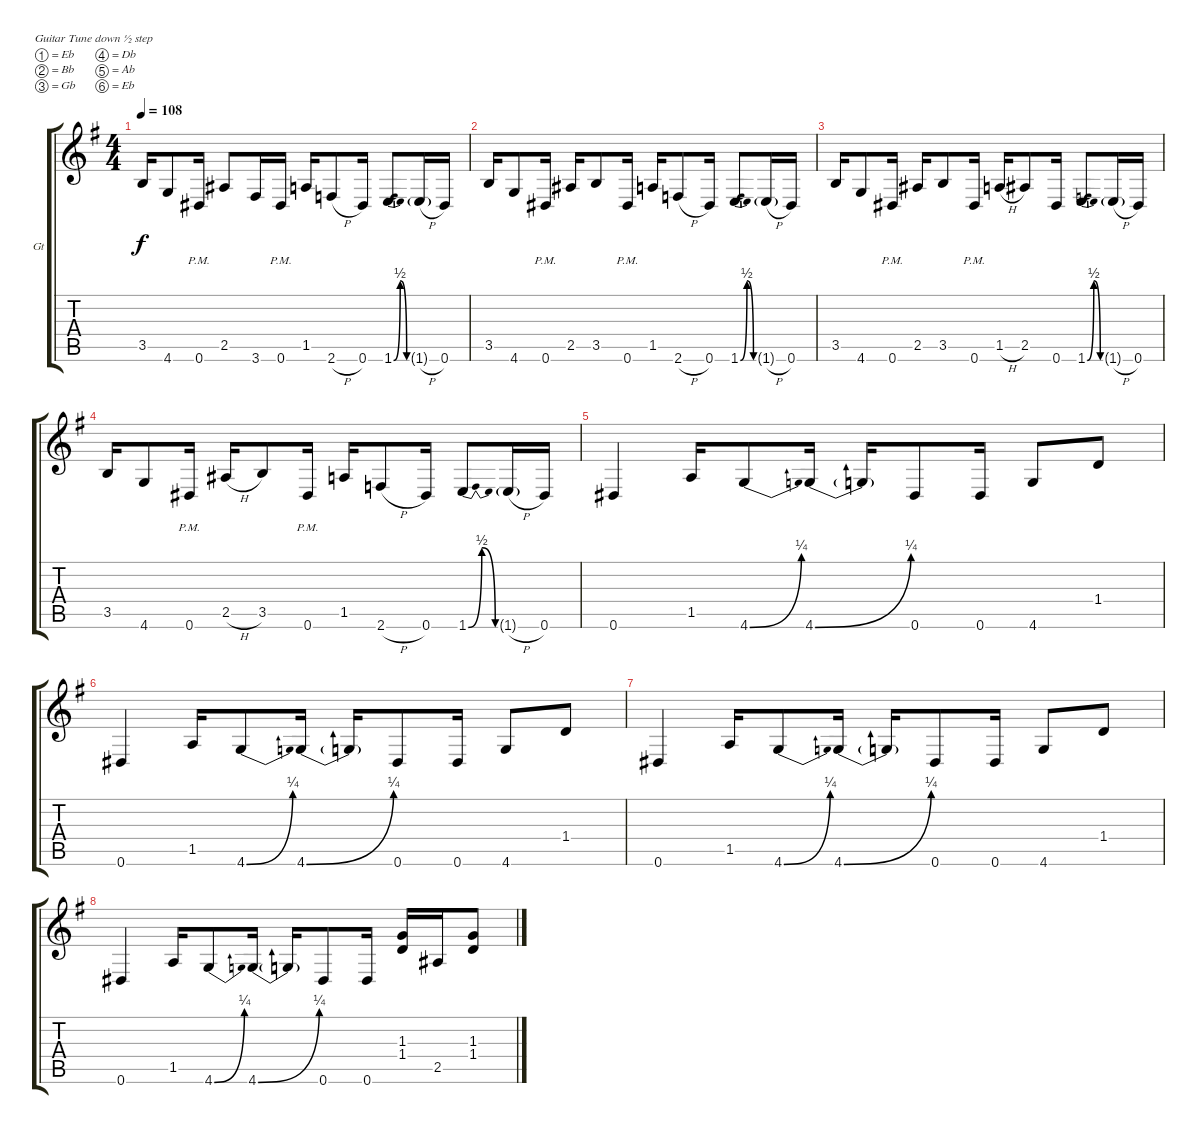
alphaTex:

\defaultSystemsLayout 4
\bracketExtendMode groupsimilarinstruments
\firstSystemTrackNameOrientation horizontal
\otherSystemsTrackNameOrientation horizontal
\track ("Guitar" "Gt") {instrument electricguitarclean}
\staff {score tabs}
\tuning (Eb4 Bb3 Gb3 Db3 Ab2 Eb2)
\ts (4 4)
\tempo 108
\clef g2
\scale
1.05549
\ks g
3.5.16{dy f} 4.6.8 0.6{pm}.16 2.5.8 3.6.16 0.6{pm}.16 1.5.16 2.6{h}.8 0.6.16 1.6{be (bendrelease 0 0 11.4 2 20.4 2 30 0)}.8 1.6{h g}.16 0.6.16 |
\scale
0.944515 3.5.16 4.6.8 0.6{pm}.16 2.5.16 3.5.8 0.6{pm}.16 1.5.16 2.6{h}.8 0.6.16 1.6{be (bendrelease 0 0 11.4 2 20.4 2 30 0)}.8 1.6{h g}.16 0.6.16 |
\scale
1.05549 3.5.16 4.6.8 0.6{pm}.16 2.5.16 3.5.8 0.6{pm}.16 1.5{h}.16 2.5.8 0.6.16 1.6{be (bendrelease 0 0 11.4 2 20.4 2 30 0)}.8 1.6{h g}.16 0.6.16 |
\scale
0.944515 3.5.16 4.6.8 0.6{pm}.16 2.5{h}.16 3.5.8 0.6{pm}.16 1.5.16 2.6{h}.8 0.6.16 1.6{be (bendrelease 0 0 11.4 2 20.4 2 30 0)}.8 1.6{h g}.16 0.6.16 |
\scale
1.05549 0.6.4 1.5.16 4.6{be (bend 0 0 14.399999999999999 1)}.8 4.6{be (bend 0 0 16.8 1)}.16 4.6{t}.16 0.6.8 0.6.16 4.6.8 1.4.8 |
\scale
0.944515 0.6.4 1.5.16 4.6{be (bend 0 0 14.399999999999999 1)}.8 4.6{be (bend 0 0 16.8 1)}.16 4.6{t}.16 0.6.8 0.6.16 4.6.8 1.4.8 |
\scale
1.05549 0.6.4 1.5.16 4.6{be (bend 0 0 14.399999999999999 1)}.8 4.6{be (bend 0 0 16.8 1)}.16 4.6{t}.16 0.6.8 0.6.16 4.6.8 1.4.8 |
\scale
0.944515 0.6.4 1.5.16 4.6{be (bend 0 0 14.399999999999999 1)}.8 4.6{be (bend 0 0 16.8 1)}.16 4.6{t}.16 0.6.8 0.6.16 (1.4 1.3).16 2.5.16 (1.4 1.3).8
